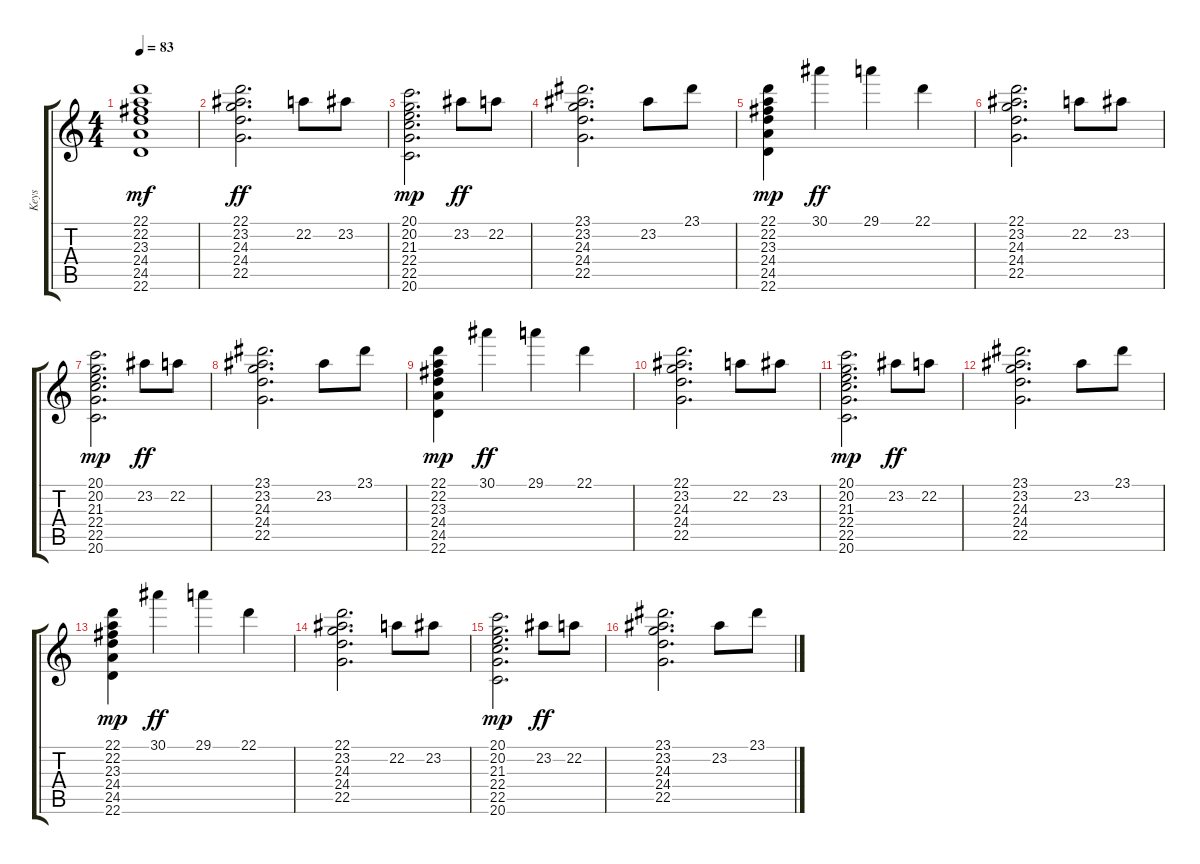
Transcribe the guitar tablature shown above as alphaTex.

\track ("Keys" "Keys") {instrument rockorgan}
\staff {score tabs}
\tuning (E4 B3 G3 D3 A2 E2) {hide}
\ts (4 4)
\tempo 83
\clef g2
\ks c
(22.1 22.2 23.3 24.4 24.5 22.6).1{dy mf} |
(22.1 23.2 24.3 24.4 22.5).2{d dy ff} 22.2.8 23.2.8 |
(20.1 20.2 21.3 22.4 22.5 20.6).2{d dy mp} 23.2.8{dy ff} 22.2.8 |
(23.1 23.2 24.3 24.4 22.5).2{d} 23.2.8 23.1.8 |
(22.1 22.2 23.3 24.4 24.5 22.6).4{dy mp} 30.1.4{dy ff} 29.1.4 22.1.4 |
(22.1 23.2 24.3 24.4 22.5).2{d} 22.2.8 23.2.8 |
(20.1 20.2 21.3 22.4 22.5 20.6).2{d dy mp} 23.2.8{dy ff} 22.2.8 |
(23.1 23.2 24.3 24.4 22.5).2{d} 23.2.8 23.1.8 |
(22.1 22.2 23.3 24.4 24.5 22.6).4{dy mp} 30.1.4{dy ff} 29.1.4 22.1.4 |
(22.1 23.2 24.3 24.4 22.5).2{d} 22.2.8 23.2.8 |
(20.1 20.2 21.3 22.4 22.5 20.6).2{d dy mp} 23.2.8{dy ff} 22.2.8 |
(23.1 23.2 24.3 24.4 22.5).2{d} 23.2.8 23.1.8 |
(22.1 22.2 23.3 24.4 24.5 22.6).4{dy mp} 30.1.4{dy ff} 29.1.4 22.1.4 |
(22.1 23.2 24.3 24.4 22.5).2{d} 22.2.8 23.2.8 |
(20.1 20.2 21.3 22.4 22.5 20.6).2{d dy mp} 23.2.8{dy ff} 22.2.8 |
(23.1 23.2 24.3 24.4 22.5).2{d} 23.2.8 23.1.8
